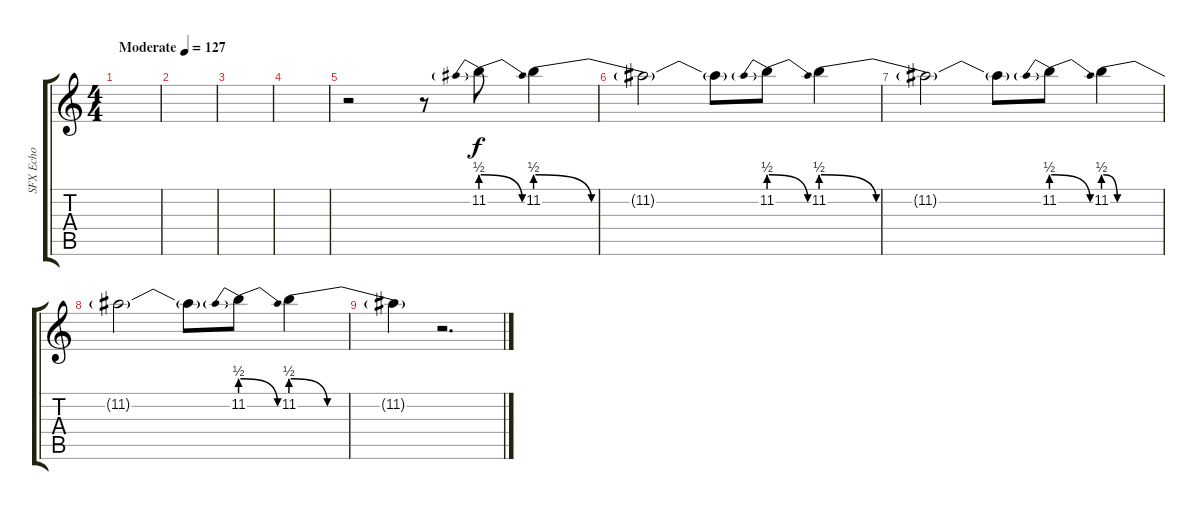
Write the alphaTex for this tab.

\track ("SFX Echo" "SFX Echo") {instrument overdrivenguitar}
\staff {score tabs}
\tuning (E4 B3 G3 D3 A2 E2) {hide}
\ts (4 4)
\tempo (127 "Moderate")
\clef g2
\ks c
|
|
|
|
r.2 r.8 11.2{be (prebendrelease 0 2 60 0)}.8 11.2{be (custom 0 2 15 0 30 0 45 0 60 0)}.4 |
11.2{t}.2 11.2{t}.8 11.2{be (prebendrelease 0 2 60 0)}.8 11.2{be (custom 0 2 15 0 30 0 45 0 60 0)}.4 |
11.2{t}.2 11.2{t}.8 11.2{be (prebendrelease 0 2 60 0)}.8 11.2{be (custom 0 2 15 0 30 0 45 0 60 0)}.4 |
11.2{t}.2 11.2{t}.8 11.2{be (prebendrelease 0 2 60 0)}.8 11.2{be (custom 0 2 15 0 30 0 45 0 60 0)}.4 |
11.2{t}.4 r.2{d}
